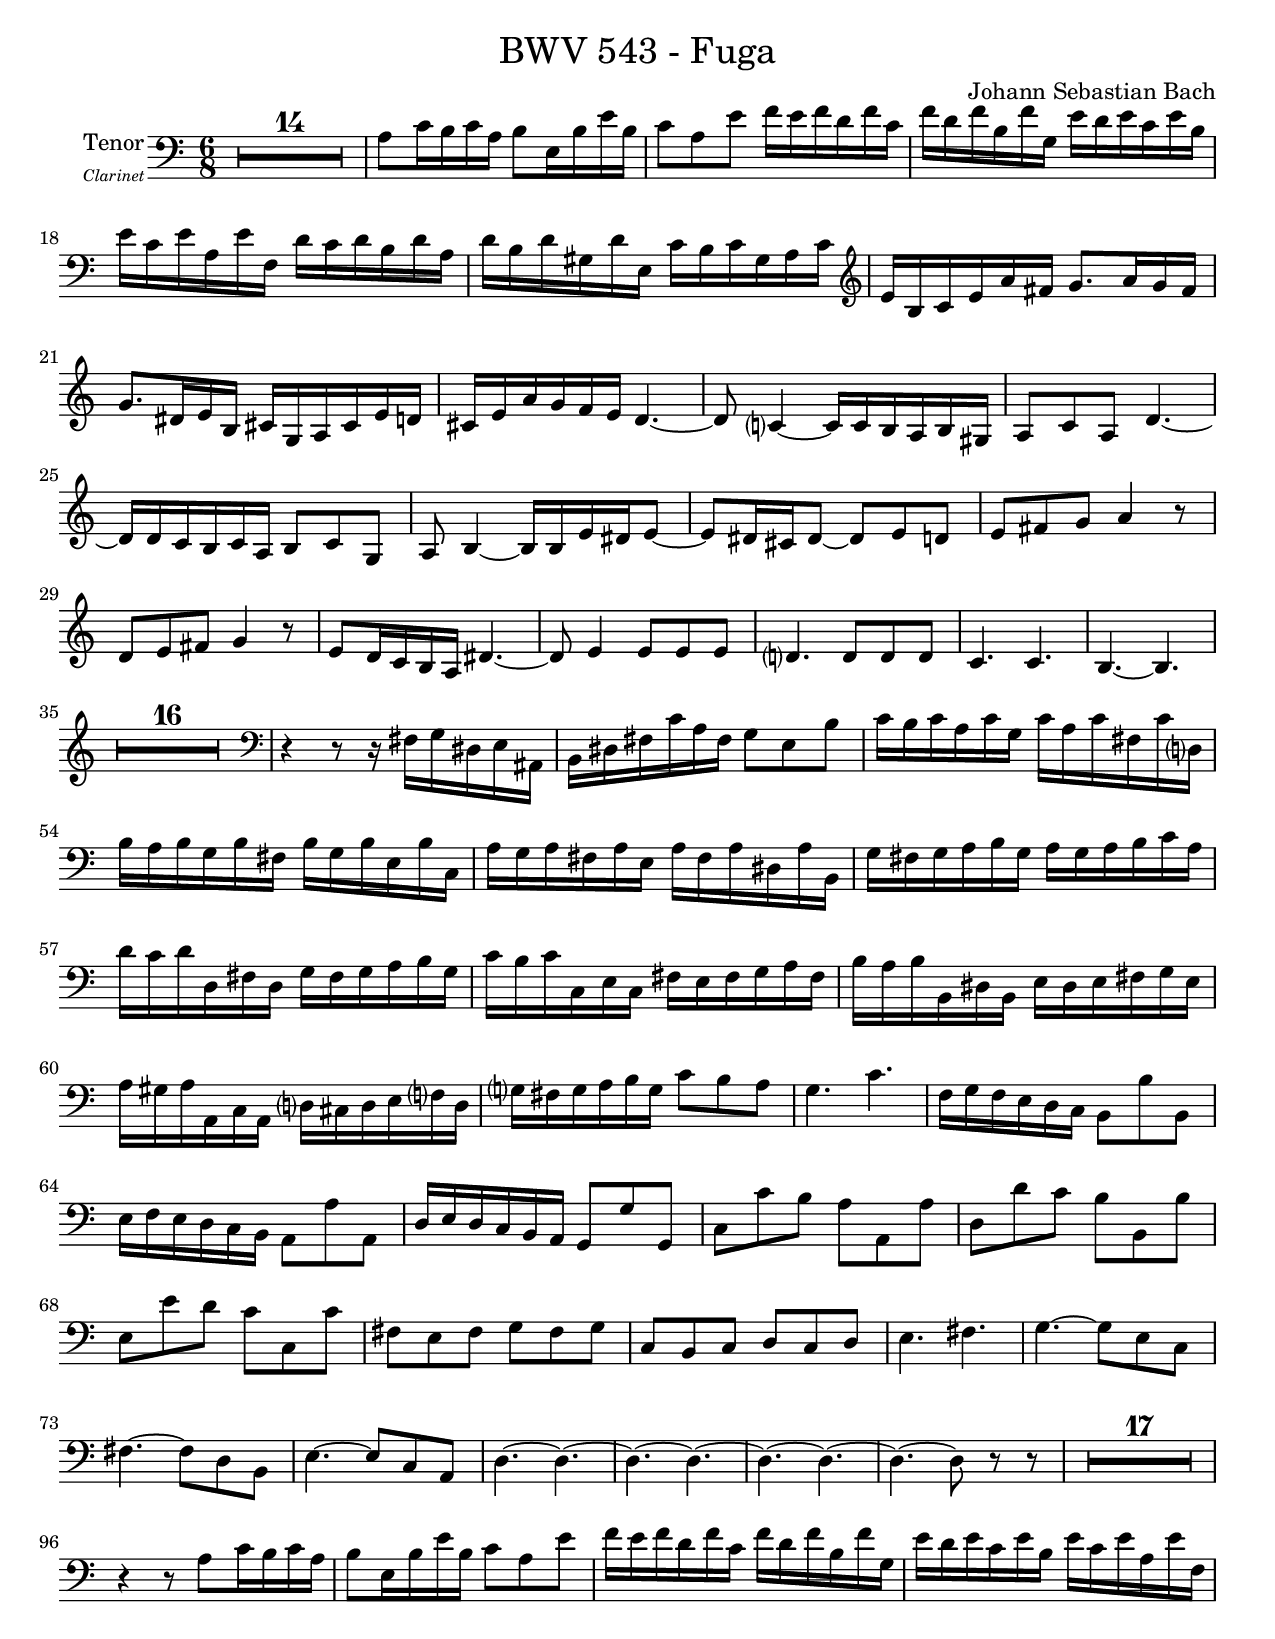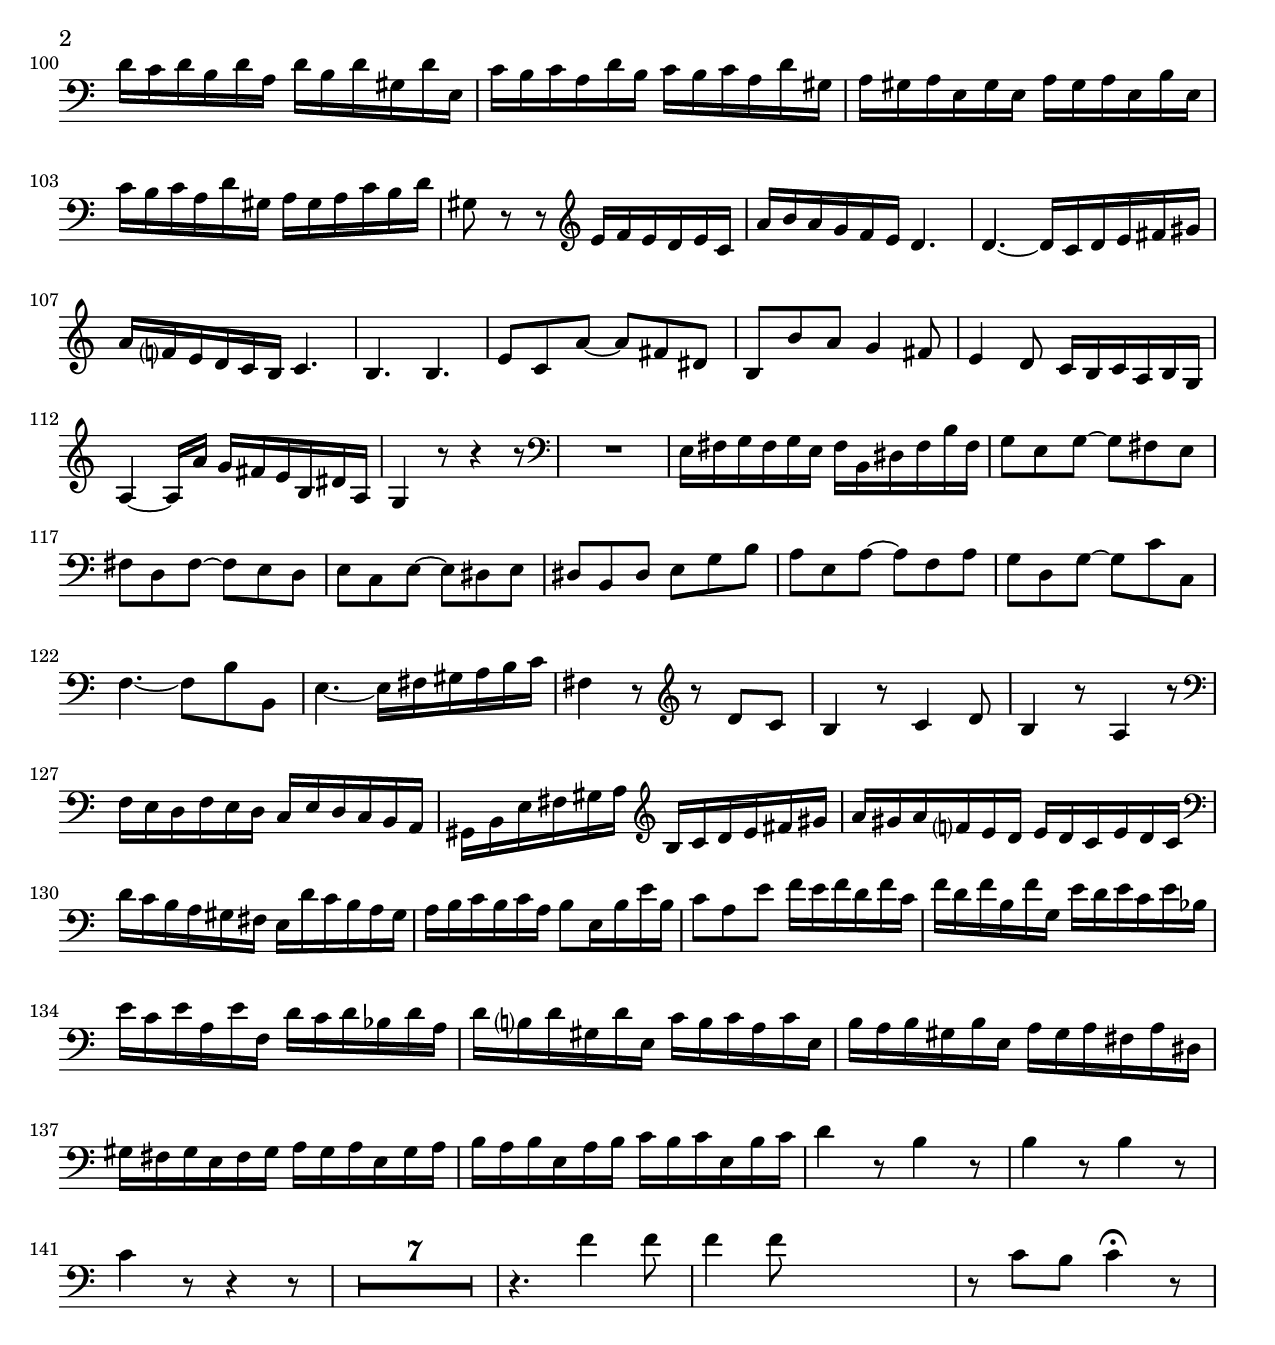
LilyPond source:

\version "2.22.2"

\include "0_globals.ly"
tenor = \relative c' { | % 0
  R1*6/8*14 | % 14
  a8 c16 b c a b8 e,16 b' e b | % 15
  c8 a e' f16 e f d f c | % 16
  f d f b, f' g, e' d e c e b  | % 17
  e c e a, e' f, d' c d b d a  | % 18
  d b d gis, d' e, c' b c gis a c \clef treble | % 19
  e b c e a fis g8. a16 g fis | % 20
  g8. dis16 e b cis g a cis e d | % 21
  cis e a g f e d4.~ | % 22
  d8 c4~ c16 c b a b gis  | % 23
  a8 c a d4.~ | % 24
  d16 d c b c a b8 c g  | % 25
  a8 b4~ b16 [b e dis e8~] | % 26
  e8 dis16 cis dis8~ dis e d  | % 27
  e fis g a4 r8 | % 28
  d, e fis g4 r8 | % 29
  e d16 c b a dis4.~ | % 30
  dis8 e4 e8 e e | % 31
  d4. d8 d d | % 32
  c4. c | % 33
  b~ b | % 34
  R1*6/8*16| % 35 - 50
  \clef bass r4 r8 r16 fis g dis e ais, | % 51
  b dis fis c' a fis g8 e b' | % 52
  c16 b c a c g c a c fis, c' d,  | % 53 
  b' a b g b fis b g b e, b' c, | % 54
  a' g a fis a e a fis a dis, a' b, | % 55 
  g' fis g a b g a g a b c a | % 56 
  d c d d, fis d g fis g a b g | % 57
  c b c c, e c fis e fis g a fis | % 58
  b a b b, dis b e dis e fis g e  | % 59
  a gis a a, c a d cis d e f d | % 60
  g fis g a b g c8 b a  | % 61
  g4. c | % 62
  f,16 g f e d c b8 b' b, | % 63
  e16 f e d c b a8 a' a, | % 64
  d16 e d c b a g8 g' g, | % 65
  c c' b a a, a' | % 66
  d, d' c b b, b'  | % 67 
  e, e' d c c, c' | % 68
  fis, e fis g fis g | % 69
  c, b c d c d | % 7
  e4. fis | % 71
  g~ g8 e c  | % 72
  fis4.~ fis8 d b  | % 73
  e4.~ e8 c a  | % 74
  d4.~ d~ | % 75
  d~ d~ | % 76
  d~ d~ | % 77
  d~ d8 r r | % 78
  R1*6/8*17 | % 79 - 81 
  r4 r8 a'8 c16 b c a  | % 
  b8 e,16 b' e b c8 a e' | % 
  f16 e f d f c f d f b, f' g,  | % 
  e' d e c e b e c e a, e' f,  | % 
  d' c d b d a d b d gis, d' e, | % 
  c' b c a d b c b c a d gis, | % 
  a gis a e gis e a gis a e b' e, | % 
  c' b c a d gis, a gis a c b d | % 
  gis,8 r r \clef treble e'16 f e d e c | % 
  a' b a g f e d4. | % 
  d~ d16 c d e fis gis | % 
  a f e d c b c4. | % 
  b b | % 
  e8 c a'~ a fis dis | % 
  b b' a g4 fis8 | % 
  e4 d8 c16 b c a b g | % 
  a4~ a16 a' g fis e b dis a | % 
  g4 r8 r4 r8 \clef bass | % 
  R1*3/4 | % 
  e16 fis g fis g e fis b, dis fis b fis  | % 
  g8 e g~ g fis e | % 
  fis d fis~ fis e d | % 
  e c e~ e dis e | % 
  dis b dis e g b | % 
  a e a~ a f a  | % 
  g d g~ g c c, | % 
  \tieDown f4.~ f8 b b, | % 
  e4.~ e16 fis gis a b c | % 
  \tieNeutral fis,4 r8 \clef treble r d' c  | % 
  b4 r8 c4 d8 | % 
  b4 r8 a4 r8 \clef bass | % 
  f16 e d f e d c e d c b a  | % 
  gis b e fis gis a \clef treble b c d e fis gis | % 
  a gis a f e d e d c e d c \clef bass | % 
  d c b a gis fis e d' c b a gis | % 
  a b c b c a b8 e,16 b' e b | % 
  c8 a e' f16 e f d f c | % 
  f d f b, f' g, e' d e c e bes | % 
  e c e a, e' f, d' c d bes d a | % 
  d b d gis, d' e, c' b c a c e,  | % 
  b' a b gis b e, a gis a fis a dis, | % 
  gis fis gis e fis gis a gis a e gis a | % 
  b a b e, a b c b c e, b' c | % 
  d4 r8 \repeat unfold 3 { b4 r8 } | % 
  c4 r8 r4 r8 | % 
  R1*6/8*7 | % 
  r4. f4 f8 |
  f4 f8 s4. |
  r8 c b c4\fermata r8 | % 
} 


\new Staff = "tenor" \with {
  \staffGlobals
    instrumentName = \markup \right-column {
      Tenor
      \teeny \italic
      "Clarinet"
    } 
    midiInstrument = "clarinet"
} {
  \musicGlobals
  \clef bass \tenor
}
